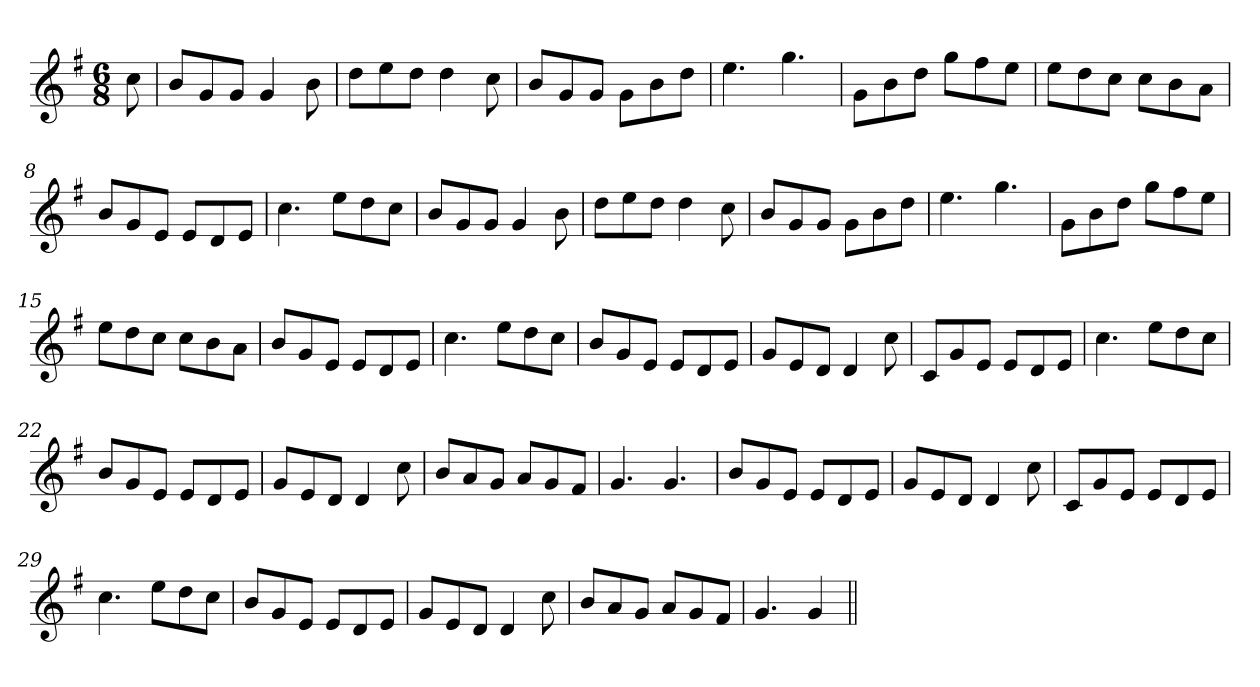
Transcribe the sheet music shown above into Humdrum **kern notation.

**kern
*part1
*staff1
*clefG2
*k[f#]
*G:
*M6/8
*MM90
=1
8cc\
=2
8b/L
8g/
8g/J
4g/
8b\
=3
8dd\L
8ee\
8dd\J
4dd\
8cc\
=4
8b/L
8g/
8g/J
8g\L
8b\
8dd\J
=5
4.ee\
4.gg\
=6
8g\L
8b\
8dd\J
8gg\L
8ff#\
8ee\J
=7
8ee\L
8dd\
8cc\J
8cc\L
8b\
8a\J
=8
8b/L
8g/
8e/J
8e/L
8d/
8e/J
=9
4.cc\
8ee\L
8dd\
8cc\J
!!LO:LB:g=z
=10
8b/L
8g/
8g/J
4g/
8b\
=11
8dd\L
8ee\
8dd\J
4dd\
8cc\
=12
8b/L
8g/
8g/J
8g\L
8b\
8dd\J
=13
4.ee\
4.gg\
=14
8g\L
8b\
8dd\J
8gg\L
8ff#\
8ee\J
=15
8ee\L
8dd\
8cc\J
8cc\L
8b\
8a\J
=16
8b/L
8g/
8e/J
8e/L
8d/
8e/J
=17
4.cc\
8ee\L
8dd\
8cc\J
!!LO:LB:g=z
=18
8b/L
8g/
8e/J
8e/L
8d/
8e/J
=19
8g/L
8e/
8d/J
4d/
8cc\
=20
8c/L
8g/
8e/J
8e/L
8d/
8e/J
=21
4.cc\
8ee\L
8dd\
8cc\J
=22
8b/L
8g/
8e/J
8e/L
8d/
8e/J
=23
8g/L
8e/
8d/J
4d/
8cc\
=24
8b/L
8a/
8g/J
8a/L
8g/
8f#/J
=25
4.g/
4.g/
!!LO:LB:g=z
=26
8b/L
8g/
8e/J
8e/L
8d/
8e/J
=27
8g/L
8e/
8d/J
4d/
8cc\
=28
8c/L
8g/
8e/J
8e/L
8d/
8e/J
=29
4.cc\
8ee\L
8dd\
8cc\J
=30
8b/L
8g/
8e/J
8e/L
8d/
8e/J
=31
8g/L
8e/
8d/J
4d/
8cc\
=32
8b/L
8a/
8g/J
8a/L
8g/
8f#/J
=33
4.g/
4g/
=||
*-
